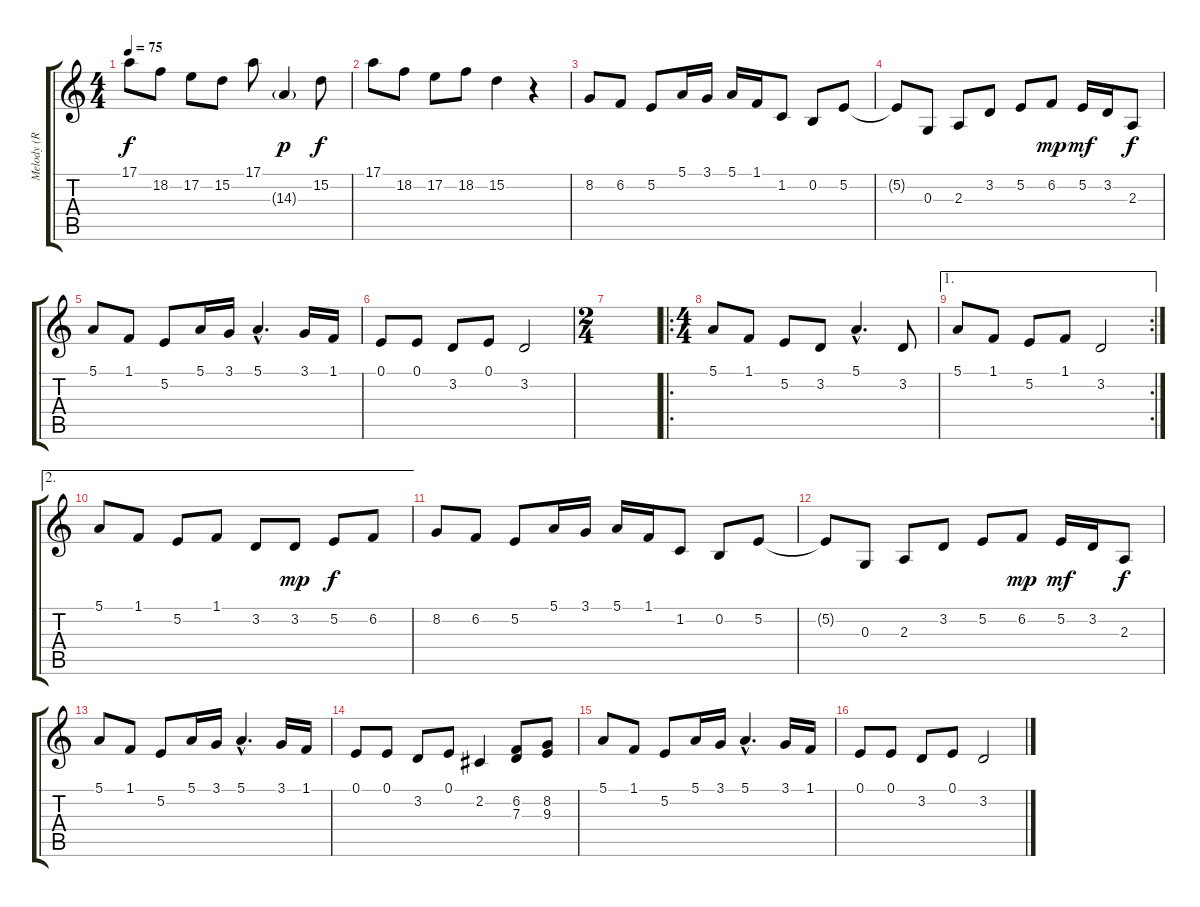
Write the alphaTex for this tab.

\track ("Melody (R Hand)" "Melody (R ") {instrument brightacousticpiano}
\staff {score tabs}
\tuning (E4 B3 G3 D3 A2 E2) {hide}
\ts (4 4)
\tempo 75
\clef g2
\ks c
17.1.8{dy f} 18.2.8 17.2.8 15.2.8 17.1.8 14.3{g}.4{dy p} 15.2.8{dy f} |
17.1.8 18.2.8 17.2.8 18.2.8 15.2.4 r.4 |
8.2.8 6.2.8 5.2.8 5.1.16 3.1.16 5.1.16 1.1.16 1.2.8 0.2.8 5.2.8 |
5.2{t}.8 0.3.8 2.3.8 3.2.8 5.2.8 6.2.8{dy mp} 5.2.16{dy mf} 3.2.16 2.3.8{dy f} |
5.1.8 1.1.8 5.2.8 5.1.16 3.1.16 5.1{hac}.4{d} 3.1.16 1.1.16 |
0.1.8 0.1.8 3.2.8 0.1.8 3.2.2 |
\ts (2 4)
|
\ro
\ts (4 4)
5.1.8 1.1.8 5.2.8 3.2.8 5.1{hac}.4{d} 3.2.8 |
\ae 1
\rc 2
5.1.8 1.1.8 5.2.8 1.1.8 3.2.2 |
\ae 2
5.1.8 1.1.8 5.2.8 1.1.8 3.2.8 3.2.8{dy mp} 5.2.8{dy f} 6.2.8 |
8.2.8 6.2.8 5.2.8 5.1.16 3.1.16 5.1.16 1.1.16 1.2.8 0.2.8 5.2.8 |
5.2{t}.8 0.3.8 2.3.8 3.2.8 5.2.8 6.2.8{dy mp} 5.2.16{dy mf} 3.2.16 2.3.8{dy f} |
5.1.8 1.1.8 5.2.8 5.1.16 3.1.16 5.1{hac}.4{d} 3.1.16 1.1.16 |
0.1.8 0.1.8 3.2.8 0.1.8 2.2.4 (6.2 7.3).8 (8.2 9.3).8 |
5.1.8 1.1.8 5.2.8 5.1.16 3.1.16 5.1{hac}.4{d} 3.1.16 1.1.16 |
0.1.8 0.1.8 3.2.8 0.1.8 3.2.2
